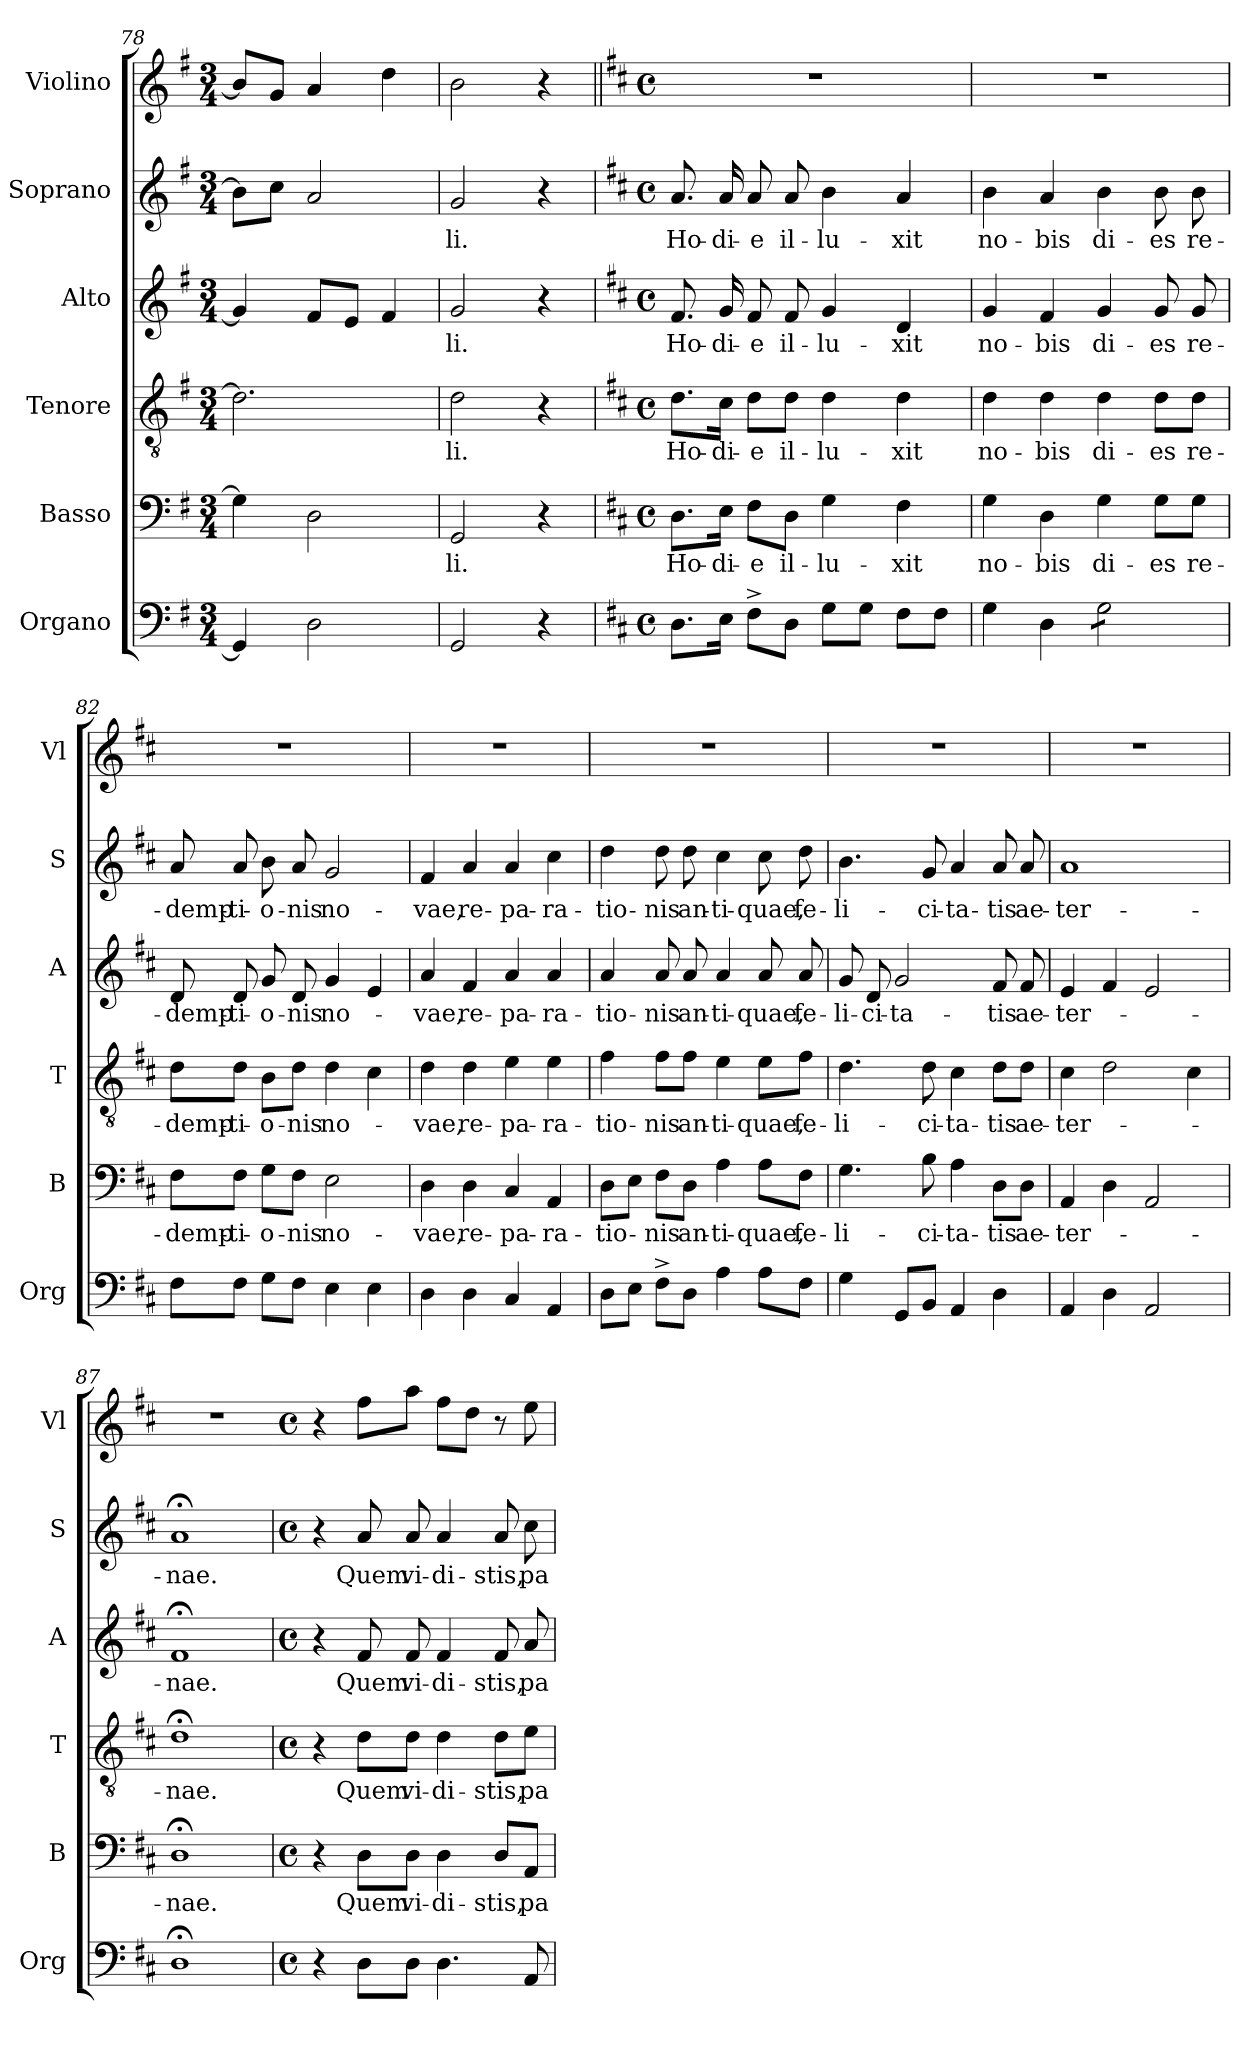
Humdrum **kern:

**kern	**kern	**text	**kern	**text	**kern	**text	**kern	**text	**kern
*part6	*part5	*part5	*part4	*part4	*part3	*part3	*part2	*part2	*part1
*staff6	*staff5	*staff5	*staff4	*staff4	*staff3	*staff3	*staff2	*staff2	*staff1
*I"Organo	*I"Basso	*	*I"Tenore	*	*I"Alto	*	*I"Soprano	*	*I"Violino
*I'Org	*I'B	*	*I'T	*	*I'A	*	*I'S	*	*I'Vl
*clefF4	*clefF4	*	*clefGv2	*	*clefG2	*	*clefG2	*	*clefG2
*k[f#]	*k[f#]	*	*k[f#]	*	*k[f#]	*	*k[f#]	*	*k[f#]
*G:	*G:	*	*G:	*	*G:	*	*G:	*	*G:
*M3/4	*M3/4	*	*M3/4	*	*M3/4	*	*M3/4	*	*M3/4
=78	=78	=78	=78	=78	=78	=78	=78	=78	=78
4GG/]	4G\]	.	2.d\]	.	4g/]	.	8b\L]	.	8b/L]
.	.	.	.	.	.	.	8cc\J	.	8g/J
2D\	2D\	.	.	.	8f#/L	.	2a/	.	4a/
.	.	.	.	.	8e/J	.	.	.	.
.	.	.	.	.	4f#/	.	.	.	4dd\
=79	=79	=79	=79	=79	=79	=79	=79	=79	=79
!	!	!LO:LY:b:cj	!	!LO:LY:b:cj	!	!LO:LY:b:cj	!	!LO:LY:b:cj	!
2GG/	2GG/	-li.	2d\	-li.	2g/	-li.	2g/	-li.	2b\
4r	4r	.	4r	.	4r	.	4r	.	4r
=80	=80	=80||	=80	=80||	=80	=80||	=80	=80||	=80||
*k[f#c#]	*k[f#c#]	*	*k[f#c#]	*	*k[f#c#]	*	*k[f#c#]	*	*k[f#c#]
*D:	*D:	*	*D:	*	*D:	*	*D:	*	*D:
*M4/4	*M4/4	*	*M4/4	*	*M4/4	*	*M4/4	*	*M4/4
*met(c)	*met(c)	*	*met(c)	*	*met(c)	*	*met(c)	*	*met(c)
!	!	!LO:LY:b:cj	!	!LO:LY:b:cj	!	!LO:LY:b:cj	!	!LO:LY:b:cj	!
8.D\L	8.D\L	Ho-	8.d\L	Ho-	8.f#/	Ho-	8.a/	Ho-	1r
!	!	!LO:LY:b:cj	!	!LO:LY:b:cj	!	!LO:LY:b:cj	!	!LO:LY:b:cj	!
16E\J	16E\Jk	-di-	16c#\Jk	-di-	16g/	-di-	16a/	-di-	.
!	!	!LO:LY:b:cj	!	!LO:LY:b:cj	!	!LO:LY:b:cj	!	!LO:LY:b:cj	!
8F#^<\L	8F#\L	-e	8d\L	-e	8f#/	-e	8a/	-e	.
!	!	!LO:LY:b:cj	!	!LO:LY:b:cj	!	!LO:LY:b:cj	!	!LO:LY:b:cj	!
8D\J	8D\J	il-	8d\J	il-	8f#/	il-	8a/	il-	.
!	!	!LO:LY:b:cj	!	!LO:LY:b:cj	!	!LO:LY:b:cj	!	!LO:LY:b:cj	!
8G\L	4G\	-lu-	4d\	-lu-	4g/	-lu-	4b\	-lu-	.
8G\J	.	.	.	.	.	.	.	.	.
!	!	!LO:LY:b:cj	!	!LO:LY:b:cj	!	!LO:LY:b:cj	!	!LO:LY:b:cj	!
8F#\L	4F#\	-xit	4d\	-xit	4d/	-xit	4a/	-xit	.
8F#\J	.	.	.	.	.	.	.	.	.
=81	=81	=81	=81	=81	=81	=81	=81	=81	=81
!	!	!LO:LY:b:cj	!	!LO:LY:b:cj	!	!LO:LY:b:cj	!	!LO:LY:b:cj	!
4G\	4G\	no-	4d\	no-	4g/	no-	4b\	no-	1r
!	!	!LO:LY:b:cj	!	!LO:LY:b:cj	!	!LO:LY:b:cj	!	!LO:LY:b:cj	!
4D\	4D\	-bis	4d\	-bis	4f#/	-bis	4a/	-bis	.
!	!	!LO:LY:b:cj	!	!LO:LY:b:cj	!	!LO:LY:b:cj	!	!LO:LY:b:cj	!
*tremolo	*	*	*	*	*	*	*	*	*
8G\L	4G\	di-	4d\	di-	4g/	di-	4b\	di-	.
8G\	.	.	.	.	.	.	.	.	.
!	!	!LO:LY:b:cj	!	!LO:LY:b:cj	!	!LO:LY:b:cj	!	!LO:LY:b:cj	!
8G\	8G\L	-es	8d\L	-es	8g/	-es	8b\	-es	.
!	!	!LO:LY:b:cj	!	!LO:LY:b:cj	!	!LO:LY:b:cj	!	!LO:LY:b:cj	!
8G\J	8G\J	re-	8d\J	re-	8g/	re-	8b\	re-	.
*Xtremolo	*	*	*	*	*	*	*	*	*
!!LO:LB:g=z
=82	=82	=82	=82	=82	=82	=82	=82	=82	=82
!	!	!LO:LY:b:cj	!	!LO:LY:b:cj	!	!LO:LY:b:cj	!	!LO:LY:b:cj	!
8F#\L	8F#\L	-demp-	8d\L	-demp-	8d/	-demp-	8a/	-demp-	1r
!	!	!LO:LY:b:rj	!	!LO:LY:b:rj	!	!LO:LY:b:rj	!	!LO:LY:b:rj	!
8F#\J	8F#\J	-ti-	8d\J	-ti-	8d/	-ti-	8a/	-ti-	.
!	!	!LO:LY:b:cj	!	!LO:LY:b:cj	!	!LO:LY:b:cj	!	!LO:LY:b:cj	!
8G\L	8G\L	-o-	8B\L	-o-	8g/	-o-	8b\	-o-	.
!	!	!LO:LY:b:cj	!	!LO:LY:b:cj	!	!LO:LY:b:cj	!	!LO:LY:b:cj	!
8F#\J	8F#\J	-nis	8d\J	-nis	8d/	-nis	8a/	-nis	.
!	!	!LO:LY:b:cj	!	!LO:LY:b:cj	!	!LO:LY:b:cj	!	!LO:LY:b:cj	!
4E\	2E\	no-	4d\	no-	4g/	no-	2g/	no-	.
4E<\	.	.	4c#\	.	4e/	.	.	.	.
=83	=83	=83	=83	=83	=83	=83	=83	=83	=83
!	!	!LO:LY:b:cj	!	!LO:LY:b:cj	!	!LO:LY:b:cj	!	!LO:LY:b:cj	!
4D\	4D\	-vae,	4d\	-vae,	4a/	-vae,	4f#/	-vae,	1r
!	!	!LO:LY:b:cj	!	!LO:LY:b:cj	!	!LO:LY:b:cj	!	!LO:LY:b:cj	!
4D\	4D\	re-	4d\	re-	4f#/	re-	4a/	re-	.
!	!	!LO:LY:b:cj	!	!LO:LY:b:cj	!	!LO:LY:b:cj	!	!LO:LY:b:cj	!
4C#/	4C#/	-pa-	4e\	-pa-	4a/	-pa-	4a/	-pa-	.
!	!	!LO:LY:b:rj	!	!LO:LY:b:rj	!	!LO:LY:b:rj	!	!LO:LY:b:rj	!
4AA/	4AA/	-ra-	4e\	-ra-	4a/	-ra-	4cc#\	-ra-	.
=84	=84	=84	=84	=84	=84	=84	=84	=84	=84
!	!	!LO:LY:b:cj	!	!LO:LY:b:cj	!	!LO:LY:b:cj	!	!LO:LY:b:cj	!
8D\L	8D\L	-tio-	4f#\	-tio-	4a/	-tio-	4dd\	-tio-	1r
8E\J	8E\J	.	.	.	.	.	.	.	.
!	!	!LO:LY:b:cj	!	!LO:LY:b:cj	!	!LO:LY:b:cj	!	!LO:LY:b:cj	!
8F#^<\L	8F#\L	-nis	8f#\L	-nis	8a/	-nis	8dd\	-nis	.
!	!	!LO:LY:b	!	!LO:LY:b	!	!LO:LY:b	!	!LO:LY:b	!
8D\J	8D\J	an-	8f#\J	an-	8a/	an-	8dd\	an-	.
!	!	!LO:LY:b:cj	!	!LO:LY:b:cj	!	!LO:LY:b:cj	!	!LO:LY:b:cj	!
4A\	4A\	-ti-	4e\	-ti-	4a/	-ti-	4cc#\	-ti-	.
!	!	!LO:LY:b:cj	!	!LO:LY:b:cj	!	!LO:LY:b:cj	!	!LO:LY:b:cj	!
8A\L	8A\L	-quae,	8e\L	-quae,	8a/	-quae,	8cc#\	-quae,	.
!	!	!LO:LY:b:cj	!	!LO:LY:b:cj	!	!LO:LY:b:cj	!	!LO:LY:b:cj	!
8F#\J	8F#\J	fe-	8f#\J	fe-	8a/	fe-	8dd\	fe-	.
=85	=85	=85	=85	=85	=85	=85	=85	=85	=85
!	!	!LO:LY:b:cj	!	!LO:LY:b:cj	!	!LO:LY:b:cj	!	!LO:LY:b:cj	!
4G\	4.G\	-li-	4.d\	-li-	8g/	-li-	4.b\	-li-	1r
!	!	!	!	!	!	!LO:LY:b	!	!	!
.	.	.	.	.	8d/	-ci-	.	.	.
!	!	!	!	!	!	!LO:LY:b:rj	!	!	!
8GG/L	.	.	.	.	2g/	-ta-	.	.	.
!	!	!LO:LY:b:cj	!	!LO:LY:b:cj	!	!	!	!LO:LY:b:cj	!
8BB/J	8B\	-ci-	8d\	-ci-	.	.	8g/	-ci-	.
!	!	!LO:LY:b	!	!LO:LY:b	!	!	!	!LO:LY:b	!
4AA/	4A\	-ta-	4c#\	-ta-	.	.	4a/	-ta-	.
!	!	!LO:LY:b:rj	!	!LO:LY:b:rj	!	!LO:LY:b:cj	!	!LO:LY:b:rj	!
4D\	8D\L	-tis	8d\L	-tis	8f#/	-tis	8a/	-tis	.
!	!	!LO:LY:b:cj	!	!LO:LY:b:cj	!	!LO:LY:b:cj	!	!LO:LY:b:cj	!
.	8D\J	ae-	8d\J	ae-	8f#/	ae-	8a/	ae-	.
=86	=86	=86	=86	=86	=86	=86	=86	=86	=86
!	!	!LO:LY:b:cj	!	!LO:LY:b:cj	!	!LO:LY:b:cj	!	!LO:LY:b:cj	!
4AA/	4AA/	-ter-	4c#\	-ter-	4e/	-ter-	1a	-ter-	1r
4D\	4D\	.	2d\	.	4f#/	.	.	.	.
2AA/	2AA/	.	.	.	2e/	.	.	.	.
.	.	.	4c#\	.	.	.	.	.	.
=87	=87	=87	=87	=87	=87	=87	=87	=87	=87
!	!	!LO:LY:b:cj	!	!LO:LY:b:cj	!	!LO:LY:b:cj	!	!LO:LY:b:cj	!
1D;<	1D;<	-nae.	1d;<	-nae.	1f#;<	-nae.	1a;<	-nae.	1r
!!LO:PB:g=z
=88	=88	=88	=88	=88	=88	=88	=88!	=88	=88
*M4/4	*M4/4	*	*M4/4	*	*M4/4	*	*M4/4	*	*M4/4
*met(c)	*met(c)	*	*met(c)	*	*met(c)	*	*met(c)	*	*met(c)
4r	4r	.	4r	.	4r	.	4r	.	4r
!	!	!LO:LY:b:cj	!	!LO:LY:b:cj	!	!LO:LY:b:cj	!	!LO:LY:b:cj	!
8D\L	8D\L	Quem	8d\L	Quem	8f#/	Quem	8a/	Quem	8ff#\L
!	!	!LO:LY:b:cj	!	!LO:LY:b:cj	!	!LO:LY:b:cj	!	!LO:LY:b:cj	!
8D\J	8D\J	vi-	8d\J	vi-	8f#/	vi-	8a/	vi-	8aa\J
!	!	!LO:LY:b:cj	!	!LO:LY:b:cj	!	!LO:LY:b:cj	!	!LO:LY:b:cj	!
4.D\	4D\	-di-	4d\	-di-	4f#/	-di-	4a/	-di-	8ff#\L
.	.	.	.	.	.	.	.	.	8dd\J
!	!	!LO:LY:b:cj	!	!LO:LY:b:cj	!	!LO:LY:b:cj	!	!LO:LY:b:cj	!
.	8D/L	-stis,	8d\L	-stis,	8f#/	-stis,	8a/	-stis,	8r
!	!	!LO:LY:b:cj	!	!LO:LY:b:cj	!	!LO:LY:b:cj	!	!LO:LY:b:cj	!
8AA/	8AA/J	pa-	8e\J	pa-	8a/	pa-	8cc#\	pa-	8ee\
=	=	=	=	=	=	=	=	=	=
*-	*-	*-	*-	*-	*-	*-	*-	*-	*-
